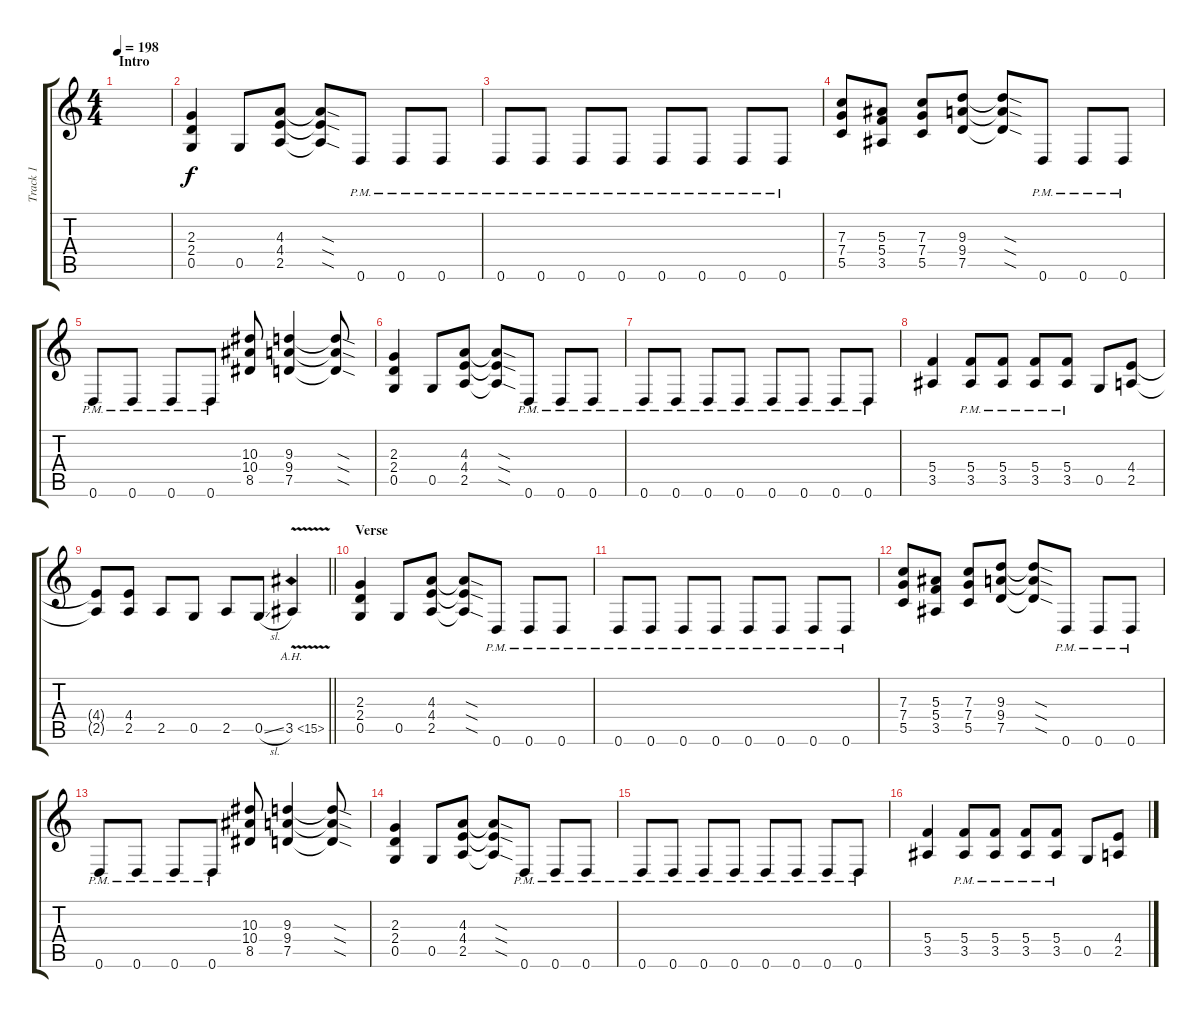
\track ("Track 1" "Track 1") {instrument overdrivenguitar}
\staff {score tabs}
\tuning (D4 A3 F3 C3 G2 D2) {hide}
\ts (4 4)
\section ("" "Intro")
\tempo 198
\clef g2
\ks c
|
(2.3 2.4 0.5).4 0.5.8 (4.3 4.4 2.5).8 (4.3{sod t} 4.4{sod t} 2.5{sod t}).8 0.6{pm}.8 0.6{pm}.8 0.6{pm}.8 |
0.6{pm}.8 0.6{pm}.8 0.6{pm}.8 0.6{pm}.8 0.6{pm}.8 0.6{pm}.8 0.6{pm}.8 0.6{pm}.8 |
(7.3 7.4 5.5).8 (5.3 5.4 3.5).8 (7.3 7.4 5.5).8 (9.3 9.4 7.5).8 (9.3{sod t} 9.4{sod t} 7.5{sod t}).8 0.6{pm}.8 0.6{pm}.8 0.6{pm}.8 |
0.6{pm}.8 0.6{pm}.8 0.6{pm}.8 0.6{pm}.8 (10.3 10.4 8.5).8 (9.3 9.4 7.5).4 (9.3{sod t} 9.4{sod t} 7.5{sod t}).8 |
(2.3 2.4 0.5).4 0.5.8 (4.3 4.4 2.5).8 (4.3{sod t} 4.4{sod t} 2.5{sod t}).8 0.6{pm}.8 0.6{pm}.8 0.6{pm}.8 |
0.6{pm}.8 0.6{pm}.8 0.6{pm}.8 0.6{pm}.8 0.6{pm}.8 0.6{pm}.8 0.6{pm}.8 0.6{pm}.8 |
(5.4 3.5).4 (5.4{pm} 3.5{pm}).8 (5.4{pm} 3.5{pm}).8 (5.4{pm} 3.5{pm}).8 (5.4{pm} 3.5{pm}).8 0.5.8 (4.4 2.5).8 |
\barLineRight lightlight
(4.4{t} 2.5{t}).8 (4.4 2.5).8 2.5.8 0.5.8 2.5.8 0.5{sl}.8 3.5{ah 12 v}.4 |
\section ("" "Verse")
(2.3 2.4 0.5).4 0.5.8 (4.3 4.4 2.5).8 (4.3{sod t} 4.4{sod t} 2.5{sod t}).8 0.6{pm}.8 0.6{pm}.8 0.6{pm}.8 |
0.6{pm}.8 0.6{pm}.8 0.6{pm}.8 0.6{pm}.8 0.6{pm}.8 0.6{pm}.8 0.6{pm}.8 0.6{pm}.8 |
(7.3 7.4 5.5).8 (5.3 5.4 3.5).8 (7.3 7.4 5.5).8 (9.3 9.4 7.5).8 (9.3{sod t} 9.4{sod t} 7.5{sod t}).8 0.6{pm}.8 0.6{pm}.8 0.6{pm}.8 |
0.6{pm}.8 0.6{pm}.8 0.6{pm}.8 0.6{pm}.8 (10.3 10.4 8.5).8 (9.3 9.4 7.5).4 (9.3{sod t} 9.4{sod t} 7.5{sod t}).8 |
(2.3 2.4 0.5).4 0.5.8 (4.3 4.4 2.5).8 (4.3{sod t} 4.4{sod t} 2.5{sod t}).8 0.6{pm}.8 0.6{pm}.8 0.6{pm}.8 |
0.6{pm}.8 0.6{pm}.8 0.6{pm}.8 0.6{pm}.8 0.6{pm}.8 0.6{pm}.8 0.6{pm}.8 0.6{pm}.8 |
(5.4 3.5).4 (5.4{pm} 3.5{pm}).8 (5.4{pm} 3.5{pm}).8 (5.4{pm} 3.5{pm}).8 (5.4{pm} 3.5{pm}).8 0.5.8 (4.4 2.5).8
